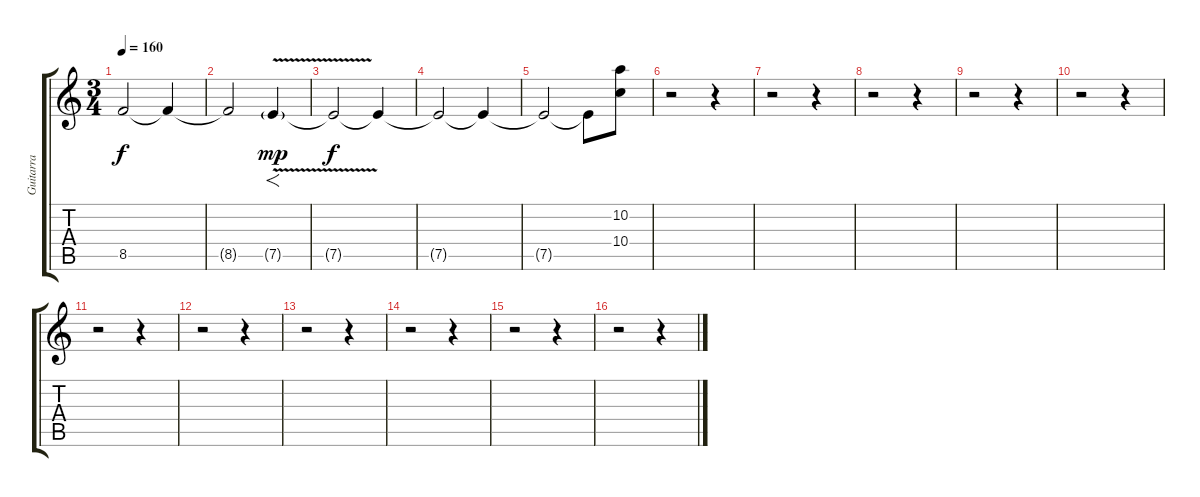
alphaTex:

\track ("Guitarra" "Guitarra") {instrument distortionguitar}
\staff {score tabs}
\tuning (E4 B3 G3 D3 A2 E2) {hide}
\ts (3 4)
\tempo 160
\clef g2
\ks c
8.5{t}.2{dy f} 8.5{t}.4 |
8.5{t}.2 7.5{v g}.4{f dy mp} |
7.5{t}.2{dy f} 7.5{t}.4 |
7.5{t}.2 7.5{t}.4 |
7.5{t}.2 7.5{t}.8 (10.2 10.4).8 |
r.2 r.4 |
r.2 r.4 |
r.2 r.4 |
r.2 r.4 |
r.2 r.4 |
r.2 r.4 |
r.2 r.4 |
r.2 r.4 |
r.2 r.4 |
r.2 r.4 |
r.2 r.4
